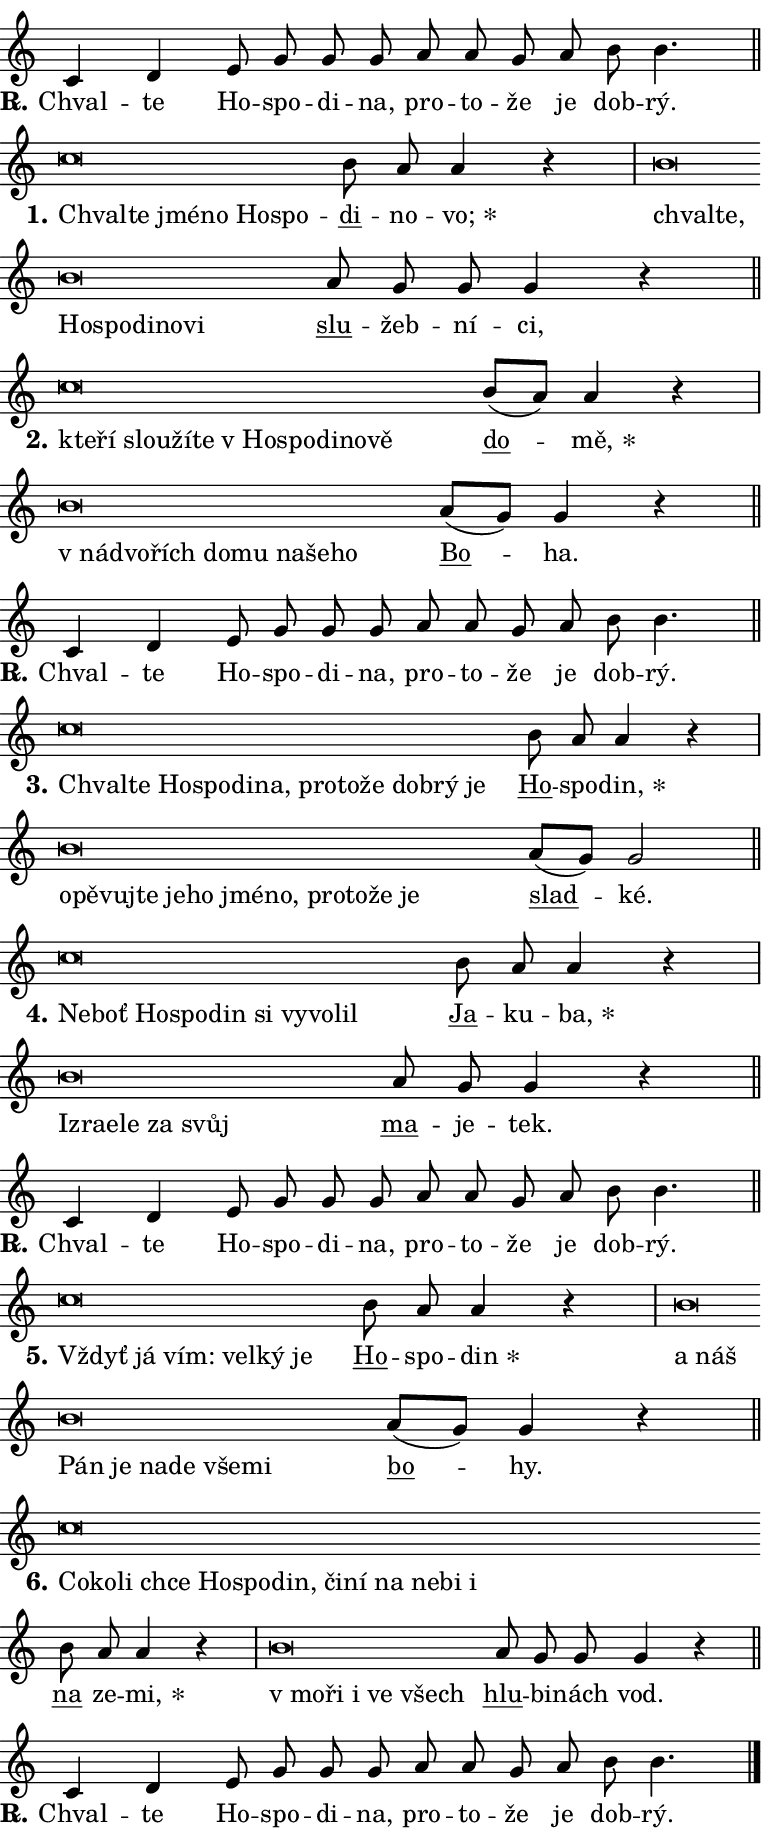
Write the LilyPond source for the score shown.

\version "2.24.0"
\header { tagline = "" }
\paper {
  indent = 0\cm
  top-margin = 0\cm
  right-margin = 0.13\cm % to fit lyric hyphens
  bottom-margin = 0\cm
  left-margin = 0\cm
  paper-width = 13\cm
  page-breaking = #ly:one-page-breaking
  system-system-spacing.basic-distance = #11
  score-system-spacing.basic-distance = #11
  ragged-last = ##f
}


%% Author: Thomas Morley
%% https://lists.gnu.org/archive/html/lilypond-user/2020-05/msg00002.html
#(define (line-position grob)
"Returns position of @var[grob} in current system:
   @code{'start}, if at first time-step
   @code{'end}, if at last time-step
   @code{'middle} otherwise
"
  (let* ((col (ly:item-get-column grob))
         (ln (ly:grob-object col 'left-neighbor))
         (rn (ly:grob-object col 'right-neighbor))
         (col-to-check-left (if (ly:grob? ln) ln col))
         (col-to-check-right (if (ly:grob? rn) rn col))
         (break-dir-left
           (and
             (ly:grob-property col-to-check-left 'non-musical #f)
             (ly:item-break-dir col-to-check-left)))
         (break-dir-right
           (and
             (ly:grob-property col-to-check-right 'non-musical #f)
             (ly:item-break-dir col-to-check-right))))
        (cond ((eqv? 1 break-dir-left) 'start)
              ((eqv? -1 break-dir-right) 'end)
              (else 'middle))))

#(define (tranparent-at-line-position vctor)
  (lambda (grob)
  "Relying on @code{line-position} select the relevant enry from @var{vctor}.
Used to determine transparency,"
    (case (line-position grob)
      ((end) (not (vector-ref vctor 0)))
      ((middle) (not (vector-ref vctor 1)))
      ((start) (not (vector-ref vctor 2))))))

noteHeadBreakVisibility =
#(define-music-function (break-visibility)(vector?)
"Makes @code{NoteHead}s transparent relying on @var{break-visibility}"
#{
  \override NoteHead.transparent =
    #(tranparent-at-line-position break-visibility)
#})

#(define delete-ledgers-for-transparent-note-heads
  (lambda (grob)
    "Reads whether a @code{NoteHead} is transparent.
If so this @code{NoteHead} is removed from @code{'note-heads} from
@var{grob}, which is supposed to be @code{LedgerLineSpanner}.
As a result ledgers are not printed for this @code{NoteHead}"
    (let* ((nhds-array (ly:grob-object grob 'note-heads))
           (nhds-list
             (if (ly:grob-array? nhds-array)
                 (ly:grob-array->list nhds-array)
                 '()))
           ;; Relies on the transparent-property being done before
           ;; Staff.LedgerLineSpanner.after-line-breaking is executed.
           ;; This is fragile ...
           (to-keep
             (remove
               (lambda (nhd)
                 (ly:grob-property nhd 'transparent #f))
               nhds-list)))
      ;; TODO find a better method to iterate over grob-arrays, similiar
      ;; to filter/remove etc for lists
      ;; For now rebuilt from scratch
      (set! (ly:grob-object grob 'note-heads)  '())
      (for-each
        (lambda (nhd)
          (ly:pointer-group-interface::add-grob grob 'note-heads nhd))
        to-keep))))

squashNotes = {
  \override NoteHead.X-extent = #'(-0.2 . 0.2)
  \override NoteHead.Y-extent = #'(-0.75 . 0)
  \override NoteHead.stencil =
    #(lambda (grob)
       (let ((pos (ly:grob-property grob 'staff-position)))
         (begin
           (if (< pos -7) (display "ERROR: Lower brevis then expected\n") (display ""))
           (if (<= pos -6) ly:text-interface::print ly:note-head::print))))
}
unSquashNotes = {
  \revert NoteHead.X-extent
  \revert NoteHead.Y-extent
  \revert NoteHead.stencil
}

hideNotes = \noteHeadBreakVisibility #begin-of-line-visible
unHideNotes = \noteHeadBreakVisibility #all-visible

% work-around for resetting accidentals
% https://lilypond.org/doc/v2.23/Documentation/notation/displaying-rhythms#unmetered-music
cadenzaMeasure = {
  \cadenzaOff
  \partial 1024 s1024
  \cadenzaOn
}

#(define-markup-command (accent layout props text) (markup?)
  "Underline accented syllable"
  (interpret-markup layout props
    #{\markup \override #'(offset . 4.3) \underline { #text }#}))

responsum = \markup \concat {
  "R" \hspace #-1.05 \path #0.1 #'((moveto 0 0.07) (lineto 0.9 0.8)) \hspace #0.05 "."
}

spaceSize = #0.6828661417322834 % exact space size for TeX Gyre Schola

\layout {
  \context {
    \Staff
    \remove "Time_signature_engraver"
    \override LedgerLineSpanner.after-line-breaking = #delete-ledgers-for-transparent-note-heads
  }
  \context {
    \Lyrics {
      \override LyricSpace.minimum-distance = \spaceSize
      \override LyricText.font-name = #"TeX Gyre Schola"
      \override LyricText.font-size = 1
      \override StanzaNumber.font-name = #"TeX Gyre Schola Bold"
      \override StanzaNumber.font-size = 1
    }
  }
  \context {
    \Score 
    \override NoteHead.text =
      #(lambda (grob) 
        (let ((pos (ly:grob-property grob 'staff-position)))
          #{\markup {
            \combine
              \halign #-0.55 \raise #(if (= pos -6) 0 0.5) \override #'(thickness . 2) \draw-line #'(3.2 . 0)
              \musicglyph "noteheads.sM1"
          }#}))
  }
}

% magnetic-lyrics.ily
%
%   written by
%     Jean Abou Samra <jean@abou-samra.fr>
%     Werner Lemberg <wl@gnu.org>
%
%   adapted by
%     Jiri Hon <jiri.hon@gmail.com>
%
% Version 2022-Apr-15

% https://www.mail-archive.com/lilypond-user@gnu.org/msg149350.html

#(define (Left_hyphen_pointer_engraver context)
   "Collect syllable-hyphen-syllable occurrences in lyrics and store
them in properties.  This engraver only looks to the left.  For
example, if the lyrics input is @code{foo -- bar}, it does the
following.

@itemize @bullet
@item
Set the @code{text} property of the @code{LyricHyphen} grob between
@q{foo} and @q{bar} to @code{foo}.

@item
Set the @code{left-hyphen} property of the @code{LyricText} grob with
text @q{foo} to the @code{LyricHyphen} grob between @q{foo} and
@q{bar}.
@end itemize

Use this auxiliary engraver in combination with the
@code{lyric-@/text::@/apply-@/magnetic-@/offset!} hook."
   (let ((hyphen #f)
         (text #f))
     (make-engraver
      (acknowledgers
       ((lyric-syllable-interface engraver grob source-engraver)
        (set! text grob)))
      (end-acknowledgers
       ((lyric-hyphen-interface engraver grob source-engraver)
        ;(when (not (grob::has-interface grob 'lyric-space-interface))
          (set! hyphen grob)));)
      ((stop-translation-timestep engraver)
       (when (and text hyphen)
         (ly:grob-set-object! text 'left-hyphen hyphen))
       (set! text #f)
       (set! hyphen #f)))))

#(define (lyric-text::apply-magnetic-offset! grob)
   "If the space between two syllables is less than the value in
property @code{LyricText@/.details@/.squash-threshold}, move the right
syllable to the left so that it gets concatenated with the left
syllable.

Use this function as a hook for
@code{LyricText@/.after-@/line-@/breaking} if the
@code{Left_@/hyphen_@/pointer_@/engraver} is active."
   (let ((hyphen (ly:grob-object grob 'left-hyphen #f)))
     (when hyphen
       (let ((left-text (ly:spanner-bound hyphen LEFT)))
         (when (grob::has-interface left-text 'lyric-syllable-interface)
           (let* ((common (ly:grob-common-refpoint grob left-text X))
                  (this-x-ext (ly:grob-extent grob common X))
                  (left-x-ext
                   (begin
                     ;; Trigger magnetism for left-text.
                     (ly:grob-property left-text 'after-line-breaking)
                     (ly:grob-extent left-text common X)))
                  ;; `delta` is the gap width between two syllables.
                  (delta (- (interval-start this-x-ext)
                            (interval-end left-x-ext)))
                  (details (ly:grob-property grob 'details))
                  (threshold (assoc-get 'squash-threshold details 0.2)))
             (when (< delta threshold)
               (let* (;; We have to manipulate the input text so that
                      ;; ligatures crossing syllable boundaries are not
                      ;; disabled.  For languages based on the Latin
                      ;; script this is essentially a beautification.
                      ;; However, for non-Western scripts it can be a
                      ;; necessity.
                      (lt (ly:grob-property left-text 'text))
                      (rt (ly:grob-property grob 'text))
                      (is-space (grob::has-interface hyphen 'lyric-space-interface))
                      (space (if is-space " " ""))
                      (extra-delta (if is-space spaceSize 0))
                      ;; Append new syllable.
                      (ltrt-space (if (and (string? lt) (string? rt))
                                (string-append lt space rt)
                                (make-concat-markup (list lt space rt))))
                      ;; Right-align `ltrt` to the right side.
                      (ltrt-space-markup (grob-interpret-markup
                               grob
                               (make-translate-markup
                                (cons (interval-length this-x-ext) 0)
                                (make-right-align-markup ltrt-space)))))
                 (begin
                   ;; Don't print `left-text`.
                   (ly:grob-set-property! left-text 'stencil #f)
                   ;; Set text and stencil (which holds all collected
                   ;; syllables so far) and shift it to the left.
                   (ly:grob-set-property! grob 'text ltrt-space)
                   (ly:grob-set-property! grob 'stencil ltrt-space-markup)
                   (ly:grob-translate-axis! grob (- (- delta extra-delta)) X))))))))))


#(define (lyric-hyphen::displace-bounds-first grob)
   ;; Make very sure this callback isn't triggered too early.
   (let ((left (ly:spanner-bound grob LEFT))
         (right (ly:spanner-bound grob RIGHT)))
     (ly:grob-property left 'after-line-breaking)
     (ly:grob-property right 'after-line-breaking)
     (ly:lyric-hyphen::print grob)))

squashThreshold = #0.4

\layout {
  \context {
    \Lyrics
    \consists #Left_hyphen_pointer_engraver
    \override LyricText.after-line-breaking =
      #lyric-text::apply-magnetic-offset!
    \override LyricHyphen.stencil = #lyric-hyphen::displace-bounds-first
    \override LyricText.details.squash-threshold = \squashThreshold
    \override LyricHyphen.minimum-distance = 0
    \override LyricHyphen.minimum-length = \squashThreshold
  }
}

squashText = \override LyricText.details.squash-threshold = 9999
unSquashText = \override LyricText.details.squash-threshold = \squashThreshold

leftText = \override LyricText.self-alignment-X = #LEFT
unLeftText = \revert LyricText.self-alignment-X

starOffset = #(lambda (grob) 
                (let ((x_offset (ly:self-alignment-interface::aligned-on-x-parent grob)))
                  (if (= x_offset 0) 0 (+ x_offset 1.2))))

star = #(define-music-function (syllable)(string?)
"Append star separator at the end of a syllable"
#{
  \once \override LyricText.X-offset = #starOffset
  \lyricmode { \markup {
    #syllable
    \override #'((font-name . "TeX Gyre Schola Bold")) \hspace #0.2 \lower #0.65 \larger "*"
  } }
#})

starAccent = #(define-music-function (syllable)(string?)
"Append star separator at the end of a syllable and make accent"
#{
  \once \override LyricText.X-offset = #starOffset
  \lyricmode { \markup {
    \accent #syllable
    \override #'((font-name . "TeX Gyre Schola Bold")) \hspace #0.2 \lower #0.65 \larger "*"
  } }
#})

breath = #(define-music-function (syllable)(string?)
"Append breathing indicator at the end of a syllable"
#{
  \lyricmode { \markup { #syllable "+" } }
#})

optionalBreath = #(define-music-function (syllable)(string?)
"Append optional breathing indicator at the end of a syllable"
#{
  \lyricmode { \markup { #syllable "(+)" } }
#})


\score {
    <<
        \new Voice = "melody" { \cadenzaOn \key c \major \relative { c'4 d e8 g g g \bar "" a a g a b b4. \cadenzaMeasure \bar "||" \break } }
        \new Lyrics \lyricsto "melody" { \lyricmode { \set stanza = \responsum
Chval -- te Ho -- spo -- di -- na, pro -- to -- že je dob -- rý. } }
    >>
    \layout {}
}

\score {
    <<
        \new Voice = "melody" { \cadenzaOn \key c \major \relative { \squashNotes c''\breve*1/16 \hideNotes \breve*1/16 \bar "" \breve*1/16 \bar "" \breve*1/16 \bar "" \breve*1/16 \breve*1/16 \bar "" \unHideNotes \unSquashNotes \bar "" b8 a a4 r \cadenzaMeasure \bar "|" \squashNotes b\breve*1/16 \hideNotes \breve*1/16 \bar "" \breve*1/16 \bar "" \breve*1/16 \bar "" \breve*1/16 \bar "" \breve*1/16 \breve*1/16 \bar "" \unHideNotes \unSquashNotes \bar "" a8 g g g4 r \cadenzaMeasure \bar "||" \break } }
        \new Lyrics \lyricsto "melody" { \lyricmode { \set stanza = "1."
\leftText Chval -- \squashText te jmé -- no Ho -- spo -- \unLeftText \unSquashText \markup \accent di -- no -- \star vo; \leftText chval -- \squashText te, Ho -- spo -- di -- no -- vi \unLeftText \unSquashText \markup \accent slu -- žeb -- ní -- ci, } }
    >>
    \layout {}
}

\score {
    <<
        \new Voice = "melody" { \cadenzaOn \key c \major \relative { \squashNotes c''\breve*1/16 \hideNotes \breve*1/16 \bar "" \breve*1/16 \bar "" \breve*1/16 \bar "" \breve*1/16 \bar "" \breve*1/16 \bar "" \breve*1/16 \bar "" \breve*1/16 \bar "" \breve*1/16 \breve*1/16 \bar "" \unHideNotes \unSquashNotes \bar "" b8[( a)] a4 r \cadenzaMeasure \bar "|" \squashNotes b\breve*1/16 \hideNotes \breve*1/16 \bar "" \breve*1/16 \bar "" \breve*1/16 \bar "" \breve*1/16 \bar "" \breve*1/16 \bar "" \breve*1/16 \breve*1/16 \bar "" \unHideNotes \unSquashNotes \bar "" a8[( g)] g4 r \cadenzaMeasure \bar "||" \break } }
        \new Lyrics \lyricsto "melody" { \lyricmode { \set stanza = "2."
\leftText kte -- \squashText ří slou -- ží -- te "v Ho" -- spo -- di -- no -- vě \unLeftText \unSquashText \markup \accent do -- \star mě, \leftText "v ná" -- \squashText dvo -- řích do -- mu na -- še -- ho \unLeftText \unSquashText \markup \accent Bo -- ha. } }
    >>
    \layout {}
}

\score {
    <<
        \new Voice = "melody" { \cadenzaOn \key c \major \relative { c'4 d e8 g g g \bar "" a a g a b b4. \cadenzaMeasure \bar "||" \break } }
        \new Lyrics \lyricsto "melody" { \lyricmode { \set stanza = \responsum
Chval -- te Ho -- spo -- di -- na, pro -- to -- že je dob -- rý. } }
    >>
    \layout {}
}

\score {
    <<
        \new Voice = "melody" { \cadenzaOn \key c \major \relative { \squashNotes c''\breve*1/16 \hideNotes \breve*1/16 \bar "" \breve*1/16 \bar "" \breve*1/16 \bar "" \breve*1/16 \bar "" \breve*1/16 \bar "" \breve*1/16 \bar "" \breve*1/16 \bar "" \breve*1/16 \bar "" \breve*1/16 \bar "" \breve*1/16 \breve*1/16 \bar "" \unHideNotes \unSquashNotes \bar "" b8 a a4 r \cadenzaMeasure \bar "|" \squashNotes b\breve*1/16 \hideNotes \breve*1/16 \bar "" \breve*1/16 \bar "" \breve*1/16 \bar "" \breve*1/16 \bar "" \breve*1/16 \bar "" \breve*1/16 \bar "" \breve*1/16 \bar "" \breve*1/16 \bar "" \breve*1/16 \bar "" \breve*1/16 \breve*1/16 \bar "" \unHideNotes \unSquashNotes \bar "" a8[( g)] g2 \cadenzaMeasure \bar "||" \break } }
        \new Lyrics \lyricsto "melody" { \lyricmode { \set stanza = "3."
\leftText Chval -- \squashText te Ho -- spo -- di -- na, pro -- to -- že dob -- rý je \unLeftText \unSquashText \markup \accent Ho -- spo -- \star din, \leftText o -- \squashText pě -- vuj -- te je -- ho jmé -- no, pro -- to -- že je \unLeftText \unSquashText \markup \accent slad -- ké. } }
    >>
    \layout {}
}

\score {
    <<
        \new Voice = "melody" { \cadenzaOn \key c \major \relative { \squashNotes c''\breve*1/16 \hideNotes \breve*1/16 \bar "" \breve*1/16 \bar "" \breve*1/16 \bar "" \breve*1/16 \bar "" \breve*1/16 \bar "" \breve*1/16 \bar "" \breve*1/16 \breve*1/16 \bar "" \unHideNotes \unSquashNotes \bar "" b8 a a4 r \cadenzaMeasure \bar "|" \squashNotes b\breve*1/16 \hideNotes \breve*1/16 \bar "" \breve*1/16 \bar "" \breve*1/16 \bar "" \breve*1/16 \breve*1/16 \bar "" \unHideNotes \unSquashNotes \bar "" a8 g g4 r \cadenzaMeasure \bar "||" \break } }
        \new Lyrics \lyricsto "melody" { \lyricmode { \set stanza = "4."
\leftText Ne -- \squashText boť Ho -- spo -- din si vy -- vo -- lil \unLeftText \unSquashText \markup \accent Ja -- ku -- \star ba, \leftText Iz -- \squashText ra -- e -- le za svůj \unLeftText \unSquashText \markup \accent ma -- je -- tek. } }
    >>
    \layout {}
}

\score {
    <<
        \new Voice = "melody" { \cadenzaOn \key c \major \relative { c'4 d e8 g g g \bar "" a a g a b b4. \cadenzaMeasure \bar "||" \break } }
        \new Lyrics \lyricsto "melody" { \lyricmode { \set stanza = \responsum
Chval -- te Ho -- spo -- di -- na, pro -- to -- že je dob -- rý. } }
    >>
    \layout {}
}

\score {
    <<
        \new Voice = "melody" { \cadenzaOn \key c \major \relative { \squashNotes c''\breve*1/16 \hideNotes \breve*1/16 \bar "" \breve*1/16 \bar "" \breve*1/16 \bar "" \breve*1/16 \breve*1/16 \bar "" \unHideNotes \unSquashNotes \bar "" b8 a a4 r \cadenzaMeasure \bar "|" \squashNotes b\breve*1/16 \hideNotes \breve*1/16 \bar "" \breve*1/16 \bar "" \breve*1/16 \bar "" \breve*1/16 \bar "" \breve*1/16 \bar "" \breve*1/16 \breve*1/16 \bar "" \unHideNotes \unSquashNotes \bar "" a8[( g)] g4 r \cadenzaMeasure \bar "||" \break } }
        \new Lyrics \lyricsto "melody" { \lyricmode { \set stanza = "5."
\leftText Vždyť \squashText já vím: vel -- ký je \unLeftText \unSquashText \markup \accent Ho -- spo -- \star din \leftText a \squashText náš Pán je na -- de vše -- mi \unLeftText \unSquashText \markup \accent bo -- hy. } }
    >>
    \layout {}
}

\score {
    <<
        \new Voice = "melody" { \cadenzaOn \key c \major \relative { \squashNotes c''\breve*1/16 \hideNotes \breve*1/16 \bar "" \breve*1/16 \bar "" \breve*1/16 \bar "" \breve*1/16 \bar "" \breve*1/16 \bar "" \breve*1/16 \bar "" \breve*1/16 \bar "" \breve*1/16 \bar "" \breve*1/16 \bar "" \breve*1/16 \bar "" \breve*1/16 \breve*1/16 \bar "" \unHideNotes \unSquashNotes \bar "" b8 a a4 r \cadenzaMeasure \bar "|" \squashNotes b\breve*1/16 \hideNotes \breve*1/16 \bar "" \breve*1/16 \bar "" \breve*1/16 \breve*1/16 \bar "" \unHideNotes \unSquashNotes \bar "" a8 g g g4 r \cadenzaMeasure \bar "||" \break } }
        \new Lyrics \lyricsto "melody" { \lyricmode { \set stanza = "6."
\leftText Co -- \squashText ko -- li chce Ho -- spo -- din, či -- ní na ne -- bi i \unLeftText \unSquashText \markup \accent na ze -- \star mi, \leftText "v mo" -- \squashText ři i ve všech \unLeftText \unSquashText \markup \accent hlu -- bi -- nách vod. } }
    >>
    \layout {}
}

\score {
    <<
        \new Voice = "melody" { \cadenzaOn \key c \major \relative { c'4 d e8 g g g \bar "" a a g a b b4. \cadenzaMeasure \bar "||" \break } \bar "|." }
        \new Lyrics \lyricsto "melody" { \lyricmode { \set stanza = \responsum
Chval -- te Ho -- spo -- di -- na, pro -- to -- že je dob -- rý. } }
    >>
    \layout {}
}
